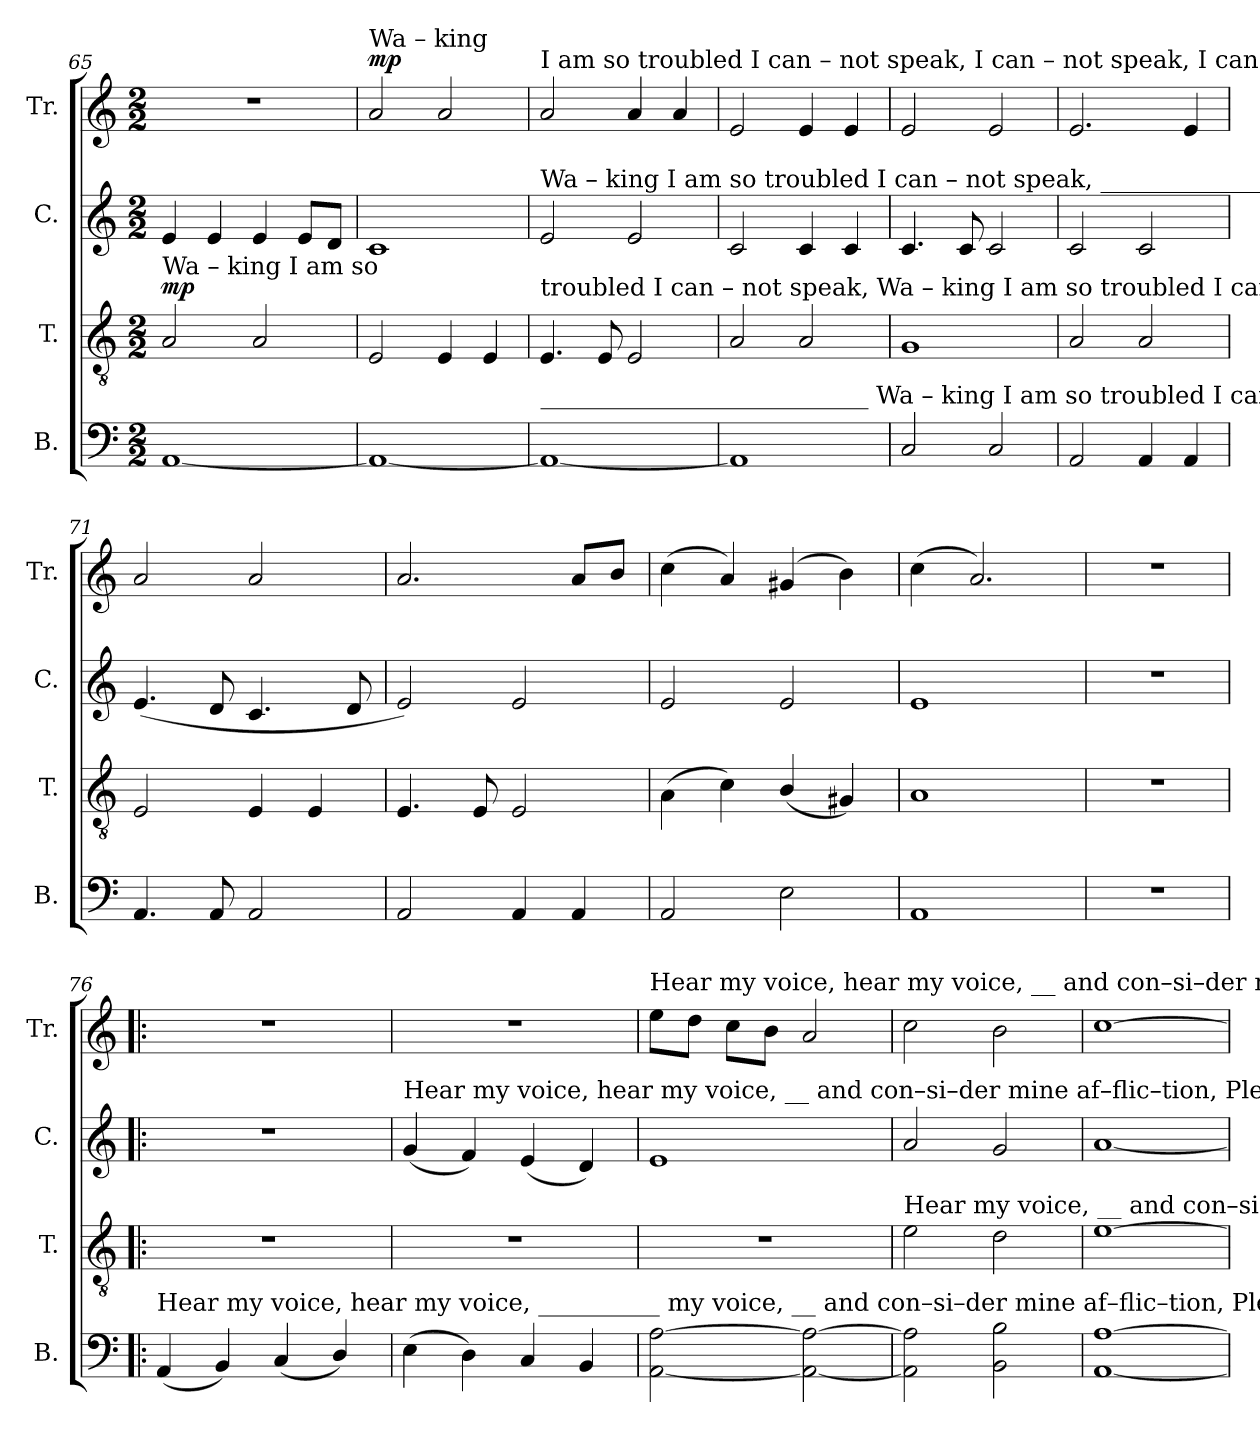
**kern	**kern	**dynam	**kern	**kern	**dynam
*part4	*part3	*part3	*part2	*part1	*part1
*staff4	*staff3	*staff3	*staff2	*staff1	*staff1
*I"B.	*I"T.	*	*I"C.	*I"Tr.	*
*I'B.	*I'T.	*	*I'C.	*I'Tr.	*
*clefF4	*clefGv2	*	*clefG2	*clefG2	*
*k[]	*k[]	*	*k[]	*k[]	*
*M2/2	*M2/2	*	*M2/2	*M2/2	*
=65	=65	=65	=65	=65	=65
!	!LO:TX:a:t=Wa   –   king         I   am  so	!	!	!	!
!	!	!LO:DY:a	!	!	!
[1AA	2A/	mp	4e/	1r	.
.	.	.	4e/	.	.
.	2A/	.	4e/	.	.
.	.	.	8e/L	.	.
.	.	.	8d/J	.	.
=66	=66	=66	=66	=66	=66
!	!	!	!	!LO:TX:a:t=Wa – king	!
!	!	!	!	!	!LO:DY:a
1AA_	2E/	.	1c	2a/	mp
.	4E/	.	.	2a/	.
.	4E/	.	.	.	.
=67	=67	=67	=67	=67	=67
!	!	!	!	!LO:TX:a:t=I          am  so    troubled   I     can     –     not          speak,      I     can    –    not            speak,            I          can   –    not         speak.	!
!	!	!	!LO:TX:a:t=Wa   –   king      I       am  so     troubled     I        can –  not       speak, _______________          I               can    –   not          speak.	!	!
!	!LO:TX:a:t=troubled   I          can – not         speak,                  Wa – king       I             am   so       troubled    I                can    –    not         speak.	!	!	!	!
!LO:TX:a:t=___________________________    Wa    –     king     I     am  so    troubled   I                can    –    not,   I        can   –   not           speak.	!	!	!	!	!
1AA_	4.E/	.	2e/	2a/	.
.	8E/	.	.	.	.
.	2E/	.	2e/	4a/	.
.	.	.	.	4a/	.
=68	=68	=68	=68	=68	=68
1AA]	2A/	.	2c/	2e/	.
.	2A/	.	4c/	4e/	.
.	.	.	4c/	4e/	.
=69	=69	=69	=69	=69	=69
2C/	1G	.	4.c/	2e/	.
.	.	.	8c/	.	.
2C/	.	.	2c/	2e/	.
=70	=70	=70	=70	=70	=70
2AA/	2A/	.	2c/	2.e/	.
4AA/	2A/	.	2c/	.	.
4AA/	.	.	.	4e/	.
=71	=71	=71	=71	=71	=71
4.AA/	2E/	.	(4.e/	2a/	.
8AA/	.	.	8d/	.	.
2AA/	4E/	.	4.c/	2a/	.
.	4E/	.	.	.	.
.	.	.	8d/	.	.
=72	=72	=72	=72	=72	=72
2AA/	4.E/	.	2e/)	2.a/	.
.	8E/	.	.	.	.
4AA/	2E/	.	2e/	.	.
4AA/	.	.	.	8a/L	.
.	.	.	.	8b/J	.
=73	=73	=73	=73	=73	=73
2AA/	(4A\	.	2e/	(4cc\	.
.	4c\)	.	.	4a/)	.
2E\	(4B/	.	2e/	(4g#X/	.
.	4G#X/)	.	.	4b\)	.
=74	=74	=74	=74	=74	=74
1AA	1A	.	1e	(4cc\	.
.	.	.	.	2.a/)	.
=75	=75	=75	=75	=75	=75
1r	1r	.	1r	1r	.
=76!|:	=76!|:	=76!|:	=76!|:	=76!|:	=76!|:
*	*	*	*	*MM170	*
!LO:TX:a:t=Hear   my    voice, hear my voice, __________  my  voice, __  and con–si–der mine af–flic–tion, Plead  my  cause     and de–li–ver me.	!	!	!	!	!
(4AA/	1r	.	1r	1r	.
4BB/)	.	.	.	.	.
(4C/	.	.	.	.	.
4D/)	.	.	.	.	.
=77	=77	=77	=77	=77	=77
!	!	!	!LO:TX:a:t=Hear   my      voice,                hear my voice, __  and con–si–der mine af–flic–tion, Plead  my  cause     and de–li–ver me.	!	!
(4E\	1r	.	(4g/	1r	.
4D\)	.	.	4f/)	.	.
4C/	.	.	(4e/	.	.
4BB/	.	.	4d/)	.	.
=78	=78	=78	=78	=78	=78
!	!	!	!	!LO:TX:a:t=Hear my voice, hear my voice, __  and con–si–der mine af–flic–tion, Plead  my  cause     and de–li–ver me.	!
[2AA\ [2A\	1r	.	1e	8ee\L	.
.	.	.	.	8dd\J	.
.	.	.	.	8cc\L	.
.	.	.	.	8b\J	.
2AA\_ 2A\_	.	.	.	2a/	.
=79	=79	=79	=79	=79	=79
!	!LO:TX:a:t=Hear my voice, __  and con–si–der mine af–flic–tion, Plead  my  cause     and de–li–ver me.	!	!	!	!
2AA\] 2A\]	2e\	.	2a/	2cc\	.
2BB\ 2B\	2d\	.	2g/	2b\	.
=80	=80	=80	=80	=80	=80
[1AA [1A	[1e	.	[1a	[1cc	.
=	=	=	=	=	=
*-	*-	*-	*-	*-	*-
